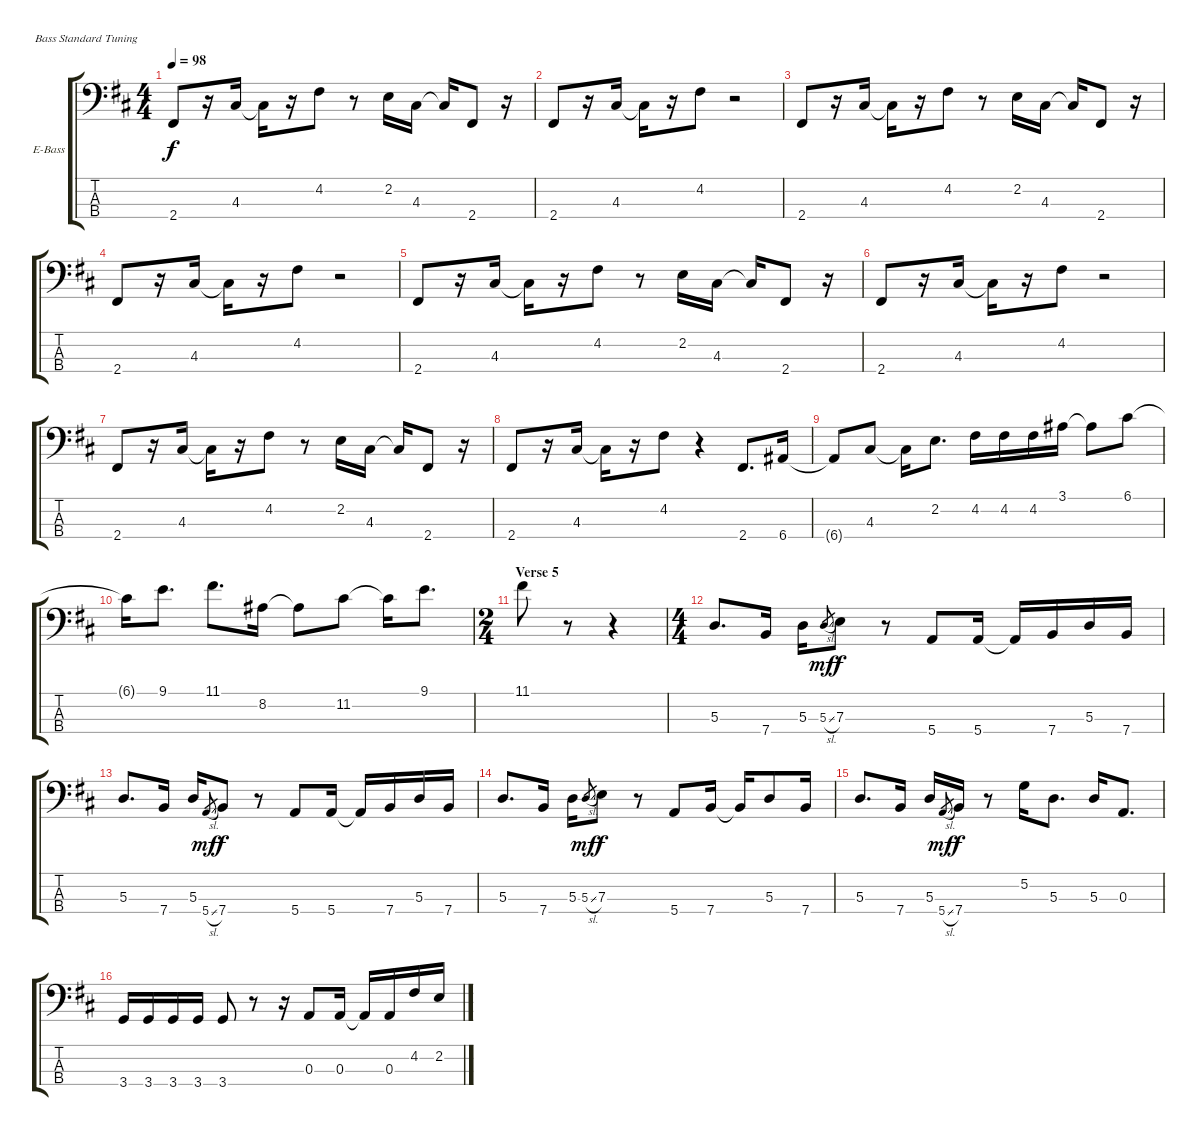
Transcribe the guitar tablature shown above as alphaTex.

\bracketExtendMode groupsimilarinstruments
\firstSystemTrackNameOrientation horizontal
\otherSystemsTrackNameOrientation horizontal
\track ("Bass" "E-Bass") {instrument electricbassfinger}
\staff {score tabs}
\tuning (G2 D2 A1 E1)
\ts (4 4)
\tempo 98
\clef f4
\ks d
2.4.8{dy f} r.16 4.3.16 4.3{t}.16 r.16 4.2.8 r.8 2.2.16 4.3.16 4.3{t}.16 2.4.8 r.16 |
2.4.8 r.16 4.3.16 4.3{t}.16 r.16 4.2.8 r.2 |
2.4.8 r.16 4.3.16 4.3{t}.16 r.16 4.2.8 r.8 2.2.16 4.3.16 4.3{t}.16 2.4.8 r.16 |
2.4.8 r.16 4.3.16 4.3{t}.16 r.16 4.2.8 r.2 |
2.4.8 r.16 4.3.16 4.3{t}.16 r.16 4.2.8 r.8 2.2.16 4.3.16 4.3{t}.16 2.4.8 r.16 |
2.4.8 r.16 4.3.16 4.3{t}.16 r.16 4.2.8 r.2 |
2.4.8 r.16 4.3.16 4.3{t}.16 r.16 4.2.8 r.8 2.2.16 4.3.16 4.3{t}.16 2.4.8 r.16 |
2.4.8 r.16 4.3.16 4.3{t}.16 r.16 4.2.8 r.4 2.4.8{d} 6.4.16 |
6.4{t}.8 4.3.8 4.3{t}.16 2.2.8{d} 4.2.16 4.2.16 4.2.16 3.1.16 3.1{t}.8 6.1.8 |
6.1{t}.16 9.1.8{d} 11.1.8{d} 8.2.16 8.2{t}.8 11.2.8 11.2{t}.16 9.1.8{d} |
\ts (2 4)
\section ("" "Verse 5")
11.1.8 r.8 r.4 |
\ts (4 4)
5.3.8{d} 7.4.16 5.3.16 5.3{sl}.8{gr dy mf} 7.3.8{dy f} r.8 5.4.8 5.4.16 5.4{t}.16 7.4.16 5.3.16 7.4.16 |
5.3.8{d} 7.4.16 5.3.16 5.4{sl}.8{gr dy mf} 7.4.8{dy f} r.8 5.4.8 5.4.16 5.4{t}.16 7.4.16 5.3.16 7.4.16 |
5.3.8{d} 7.4.16 5.3.16 5.3{sl}.8{gr dy mf} 7.3.8{dy f} r.8 5.4.8 7.4.16 7.4{t}.16 5.3.8 7.4.16 |
5.3.8{d} 7.4.16 5.3.16 5.4{sl}.8{gr dy mf} 7.4.16{dy f} r.8 5.2.16 5.3.8{d} 5.3.16 0.3.8{d} |
3.4.16 3.4.16 3.4.16 3.4.16 3.4.8 r.8 r.16 0.3.8 0.3.16 0.3{t}.16 0.3.16 4.2.16 2.2.16
